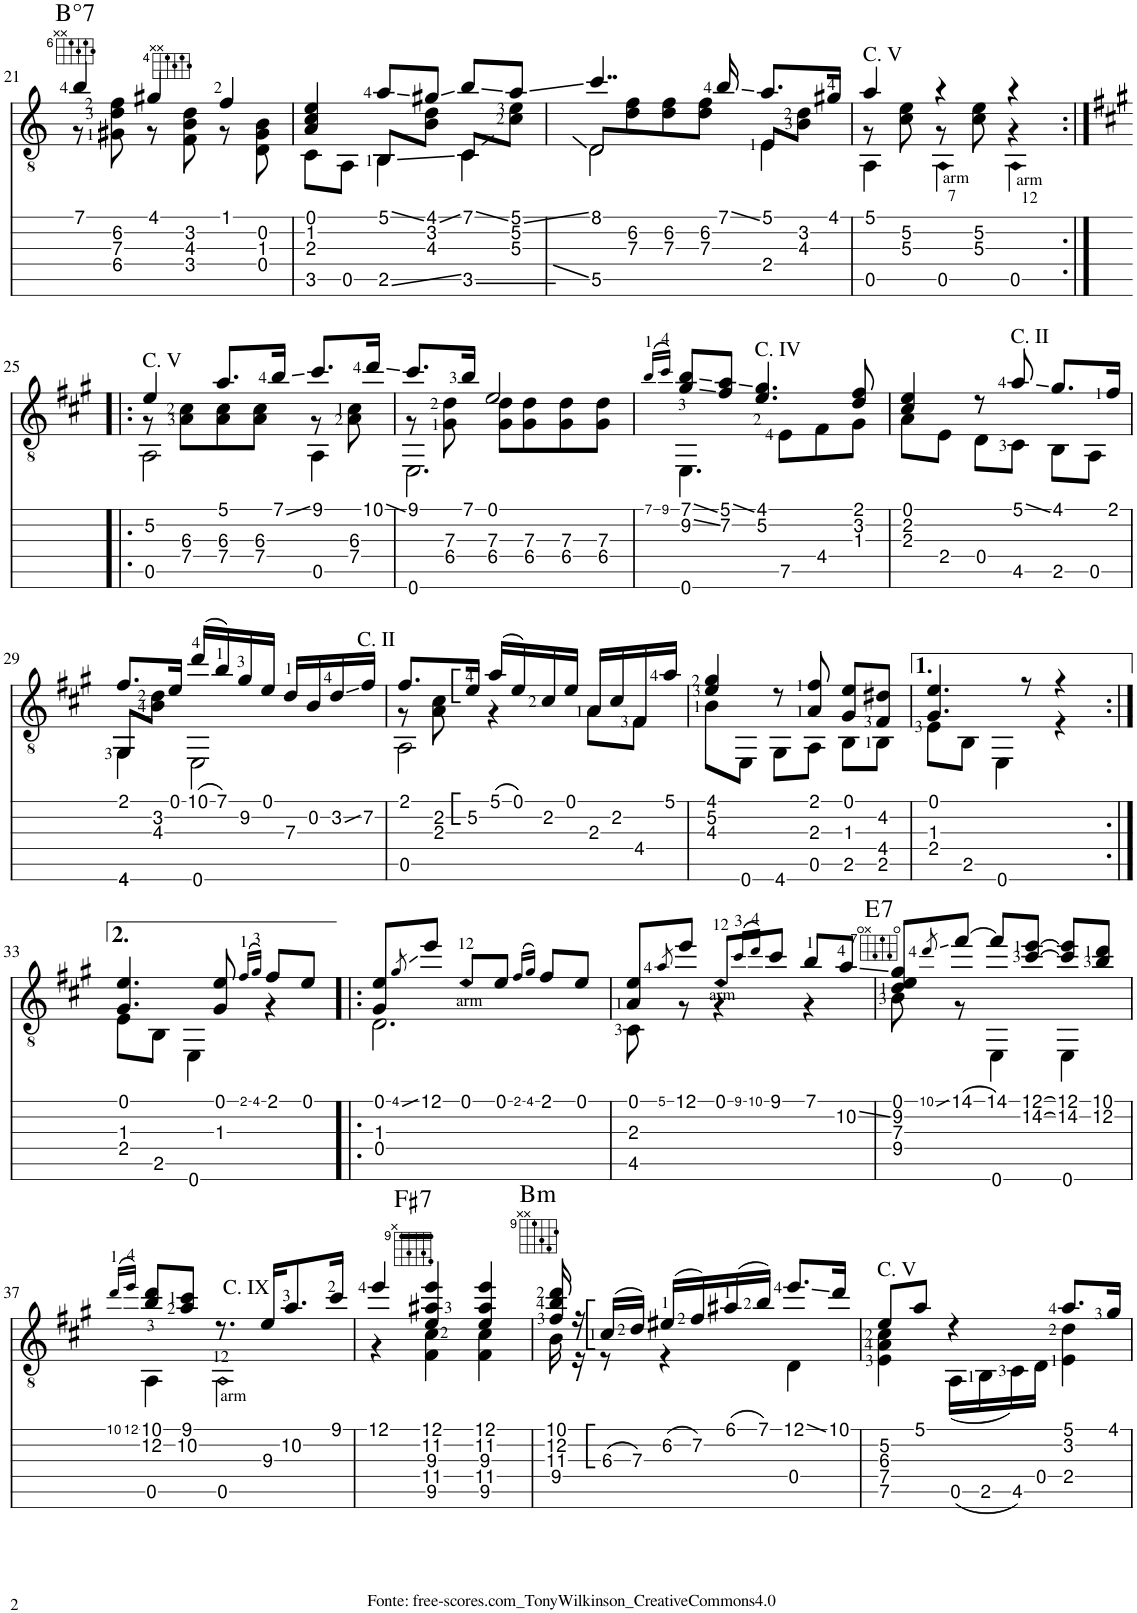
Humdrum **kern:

**kern	**kern	**harte
*part1	*part1	*part1
*staff2	*staff1	*
*I"Guitar	*	*
*I'Guit.	*	*
!!LO:PB:g=z
*	*clefGv2	*
*k[]	*k[]	*
*M3/4	*M3/4	*
=21	=21	=21
*^	*^	*
!	!	!	!	!LO:H:kt=°
4b	8r	4b/	8r	.
.	8G# 8d 8f	.	8G#X\ 8d\ 8f\	.
4g#	8r	4g#X/	8r	.
.	8F 8B 8d	.	8F\ 8B\ 8d\	.
4f	8r	4f/	8r	.
.	8D 8G# 8B	.	8D\ 8G#\ 8B\	.
=22	=22	=22	=22	=22
*	*^	*	*^	*
4A 4c 4e	8CL	4ryy	4A/ 4c/ 4e/	8C\L	4ryy	.
.	8AAJ	.	.	8AA\J	.	.
8aL	8BBL	4BB	8a/L	8BB/L	4BB\	.
8g#J	8B\ 8d\J	.	8g#X/J	8B\ 8d\J	.	.
8bL	8CL	4C	8b/L	8C/L	4C\	.
8aJ	8c\ 8e\J	.	8a/J	8c\ 8e\J	.	.
=23	=23	=23	=23	=23	=23	=23
!	!	!	!	!LO:N:head=open	!	!
4..cc	8DL	2D	4..cc/	8D/L	2D\	.
.	8d\ 8f\J	.	.	8d\ 8f\	.	.
.	8d\ 8f\L	.	.	8d\ 8f\	.	.
.	8d\ 8f\J	.	.	8d\ 8f\J	.	.
16b	.	.	16b/	.	.	.
8.aL	8EL	4E	8.a/L	8E/L	4E\	.
.	8B\ 8d\J	.	.	8B\ 8d\J	.	.
16g#Jk	.	.	16g#X/Jk	.	.	.
=24	=24	=24	=24	=24	=24	=24
!	!	!	!LO:TX:a:t=C. V	!	!	!
4a	8r	4AA	4a/	8r	4AA\	.
.	8c 8e	.	.	8c\ 8e\	.	.
!	!	!	!LO:TX:b:t=arm	!	!	!
!	!	!	!LO:TX:b:t=7	!	!	!
4r	8r	4AA	4r	8r	4AA\	.
.	8c 8e	.	.	8c\ 8e\	.	.
!	!	!	!LO:TX:b:t=arm	!	!	!
!	!	!	!LO:TX:b:t=12	!	!	!
4r	4r	4AA	4r	4r	4AA\	.
!!LO:LB:g=z	!!	!!
=25:|!|:	=25:|!|:	=25:|!|:	=25:|!|:	=25:|!|:	=25:|!|:	=25:|!|:
*k[f#c#g#]	*	*	*k[f#c#g#]	*	*	*
!	!	!	!LO:TX:a:t=C. V	!	!	!
4e	8r	2AA	4e/	8r	2AA\	.
.	8A 8c#	.	.	8A\ 8c#\L	.	.
8.aL	8A\ 8c#\L	.	8.a/L	8A\ 8c#\	.	.
.	8A\ 8c#\J	.	.	8A\ 8c#\J	.	.
16bJk	.	.	16b/Jk	.	.	.
8.cc#L	8r	4AA	8.cc#/L	8r	4AA\	.
.	8A 8c#	.	.	8A\ 8c#\	.	.
16ddJk	.	.	16dd/Jk	.	.	.
=26	=26	=26	=26	=26	=26	=26
8.cc#L	8r	2.EE	8.cc#/L	8r	2.EE\	.
.	8G# 8d	.	.	8G#\ 8d\	.	.
16bJk	.	.	16b/Jk	.	.	.
2e	8G#\ 8d\L	.	2e/	8G#\ 8d\L	.	.
.	8G#\ 8d\J	.	.	8G#\ 8d\	.	.
.	8G#\ 8d\L	.	.	8G#\ 8d\	.	.
.	8G#\ 8d\J	.	.	8G#\ 8d\J	.	.
*v	*v	*v	*	*	*	*
*	*v	*v	*v	*
=27	=27	=27
qb	(16qb/LL	.
qcc#	16qcc#/JJ)	.
*^	*^	*
8g#\ 8b\L	4.EE	8g#/ 8b/L	4.EE\	.
8f#\ 8a\J	.	8f#/ 8a/J	.	.
!	!	!LO:TX:a:t=C. IV	!	!
4.e 4.g#	.	4.e/ 4.g#/	.	.
.	8E	.	8E\L	.
.	8F#L	.	8F#\	.
8d 8f#	8G#J	8d/ 8f#/	8G#\J	.
=28	=28	=28	=28	=28
4c# 4e	8AL	4c#/ 4e/	8A\L	.
.	8EJ	.	8E\J	.
8r	8DL	8r	8D\L	.
!	!	!LO:TX:a:t=C. II	!	!
8a	8C#J	8a/	8C#\J	.
8.g#L	8BBL	8.g#/L	8BB\L	.
.	8AAJ	.	8AA\J	.
16f#Jk	.	16f#/Jk	.	.
!!LO:LB:g=z
=29	=29	=29	=29	=29
*	*^	*	*^	*
8.f#L	8GG#L	4GG#	8.f#/L	8GG#/L	4GG#\	.
.	8B\ 8d\J	.	.	8B\ 8d\J	.	.
16eJk	.	.	16e/Jk	.	.	.
16ddLL	2EE	2ryy	(16dd/LL	2EE\	2ryy	.
16bJ	.	.	16b/)	.	.	.
16g#L	.	.	16g#/	.	.	.
16eJJ	.	.	16e/JJ	.	.	.
16dLL	.	.	16d/LL	.	.	.
16BJ	.	.	16B/	.	.	.
16dL	.	.	16d/	.	.	.
16f#JJ	.	.	16f#/JJ	.	.	.
=30	=30	=30	=30	=30	=30	=30
!	!	!	!LO:TX:a:t=C. II	!	!	!
8.f#L	8r	2AA	8.f#/L	8r	2AA\	.
.	8A 8c#	.	.	8A\ 8c#\	.	.
16eJk	.	.	16e/Jk	.	.	.
16aLL	4r	.	(16a/LL	4r	.	.
16eJ	.	.	16e/)	.	.	.
16c#L	.	.	16c#/	.	.	.
16eJJ	.	.	16e/JJ	.	.	.
16ALL	8AL	4ryy	16A/LL	8A\L	4ryy	.
16c#J	.	.	16c#/	.	.	.
16F#L	8F#J	.	16F#/	8F#\J	.	.
16aJJ	.	.	16a/JJ	.	.	.
*	*v	*v	*	*	*	*
*	*	*	*v	*v	*
=31	=31	=31	=31	=31
4e 4g#	8BL	4e/ 4g#/	8B\L	.
.	8EEJ	.	8EE\J	.
8r	8GG#L	8r	8GG#\L	.
8A 8f#	8AAJ	8A/ 8f#/	8AA\J	.
8G#\ 8e\L	8BBL	8G#/ 8e/L	8BB\L	.
8F#\ 8d#\J	8BBJ	8F#/ 8d#X/J	8BB\J	.
=32	=32	=32	=32	=32
4.G# 4.e	8EL	4.G#/ 4.e/	8E\L	.
.	8BBJ	.	8BB\J	.
.	4EE	.	4EE\	.
8r	.	8r	.	.
4r	4r	4r	4r	.
!!LO:LB:g=z	!!
=33:|!	=33:|!	=33:|!	=33:|!	=33:|!
4.G# 4.e	8EL	4.G#/ 4.e/	8E\L	.
.	8BBJ	.	8BB\J	.
.	4EE	.	4EE\	.
8G# 8e	.	8G#/ 8e/	.	.
qf#	.	(16qf#/LL	.	.
qg#	.	16qg#/JJ)	.	.
8f#L	4r	8f#/L	4r	.
8eJ	.	8e/J	.	.
=34!|:	=34!|:	=34!|:	=34!|:	=34!|:
8G#\ 8e\L	2.D	8G#/ 8e/L	2.D\	.
qg#	.	8qg#/	.	.
8eeJ	.	8ee/J	.	.
!	!	!LO:TX:a:t=12	!	!
!	!	!LO:TX:b:t=arm	!	!
8eL	.	8e/L	.	.
8eJ	.	8e/J	.	.
qf#	.	(16qf#/LL	.	.
qg#	.	16qg#/JJ)	.	.
8f#L	.	8f#/L	.	.
8eJ	.	8e/J	.	.
=35	=35	=35	=35	=35
8A\ 8e\L	8C#	8A/ 8e/L	8C#\	.
qa	.	8qa/	.	.
8eeJ	8r	8ee/J	8r	.
!	!	!LO:TX:a:t=12	!	!
!	!	!LO:TX:b:t=arm	!	!
8eL	4r	8e/L	4r	.
qcc#	.	(16qcc#/LL	.	.
qdd	.	16qdd/JJ)	.	.
8cc#J	.	8cc#/J	.	.
8bL	4r	8b/L	4r	.
8aJ	.	8a/J	.	.
=36	=36	=36	=36	=36
!	!	!	!	!LO:H:kt=7
8d\ 8g#\ 8e\L	8B	8d/ 8e/ 8g#/L	8B\	E:7
qdd	.	8qdd/	.	.
[8ff#J	8r	[8ff#/J	8r	.
8ff#L]	4EE	8ff#/L]	4EE\	.
[8cc#\ [8ee\J	.	[8cc#/ [8ee/J	.	.
8cc#]\ 8ee]\L	4EE	8cc#/] 8ee/]L	4EE\	.
8b\ 8dd\J	.	8b/ 8dd/J	.	.
!!LO:LB:g=z	!!
=37	=37	=37	=37	=37
qdd	.	(16qdd/LL	.	.
qee	.	16qee/JJ)	.	.
8b\ 8dd\L	4AA	8b/ 8dd/L	4AA\	.
8a\ 8cc#\J	.	8a/ 8cc#/J	.	.
!	!	!LO:TX:a:t=12	!	!
!	!	!LO:TX:b:t=arm	!	!
8.r	2AA	8.r	2AA\	.
!	!	!LO:TX:a:t=C. IX	!	!
16e	.	16e/KL	.	.
8.aL	.	8.a/	.	.
16cc#Jk	.	16cc#/Jk	.	.
=38	=38	=38	=38	=38
4ee	4r	4ee/	4r	.
!	!	!	!	!LO:H:kt=7
4e 4a# 4ee	4F# 4c#	4e/ 4a#X/ 4ee/	4F#\ 4c#\	F#:7
4e 4a# 4ee	4F# 4c#	4e/ 4a#/ 4ee/	4F#\ 4c#\	.
=39	=39	=39	=39	=39
!	!	!	!	!LO:H:kt=m
16f# 16b 16dd	16B	16f#/ 16b/ 16dd/	16B\	B:min
16r	16r	16r	16r	.
16c#LL	8r	(16c#/LL	8r	.
16dJJ	.	16d/JJ)	.	.
16e#LL	4r	(16e#X/LL	4r	.
16f#J	.	16f#/)	.	.
16a#L	.	(16a#X/	.	.
16bJJ	.	16b/JJ)	.	.
8.eeL	4D	8.ee/L	4D\	.
16ddJk	.	16dd/Jk	.	.
=40	=40	=40	=40	=40
!	!	!LO:TX:a:t=C. V	!	!
8eL	4E 4A 4c#	8e/L	4E\ 4A\ 4c#\	.
8aJ	.	8a/J	.	.
4r	16AALL	4r	(16AA\LL	.
.	16BBJ	.	16BB\	.
.	16C#L	.	16C#\)	.
.	16DJJ	.	16D\JJ	.
8.aL	4E 4d	8.a/L	4E\ 4d\	.
16g#Jk	.	16g#/Jk	.	.
*v	*v	*	*	*
*	*v	*v	*
=	=	=
*-	*-	*-
